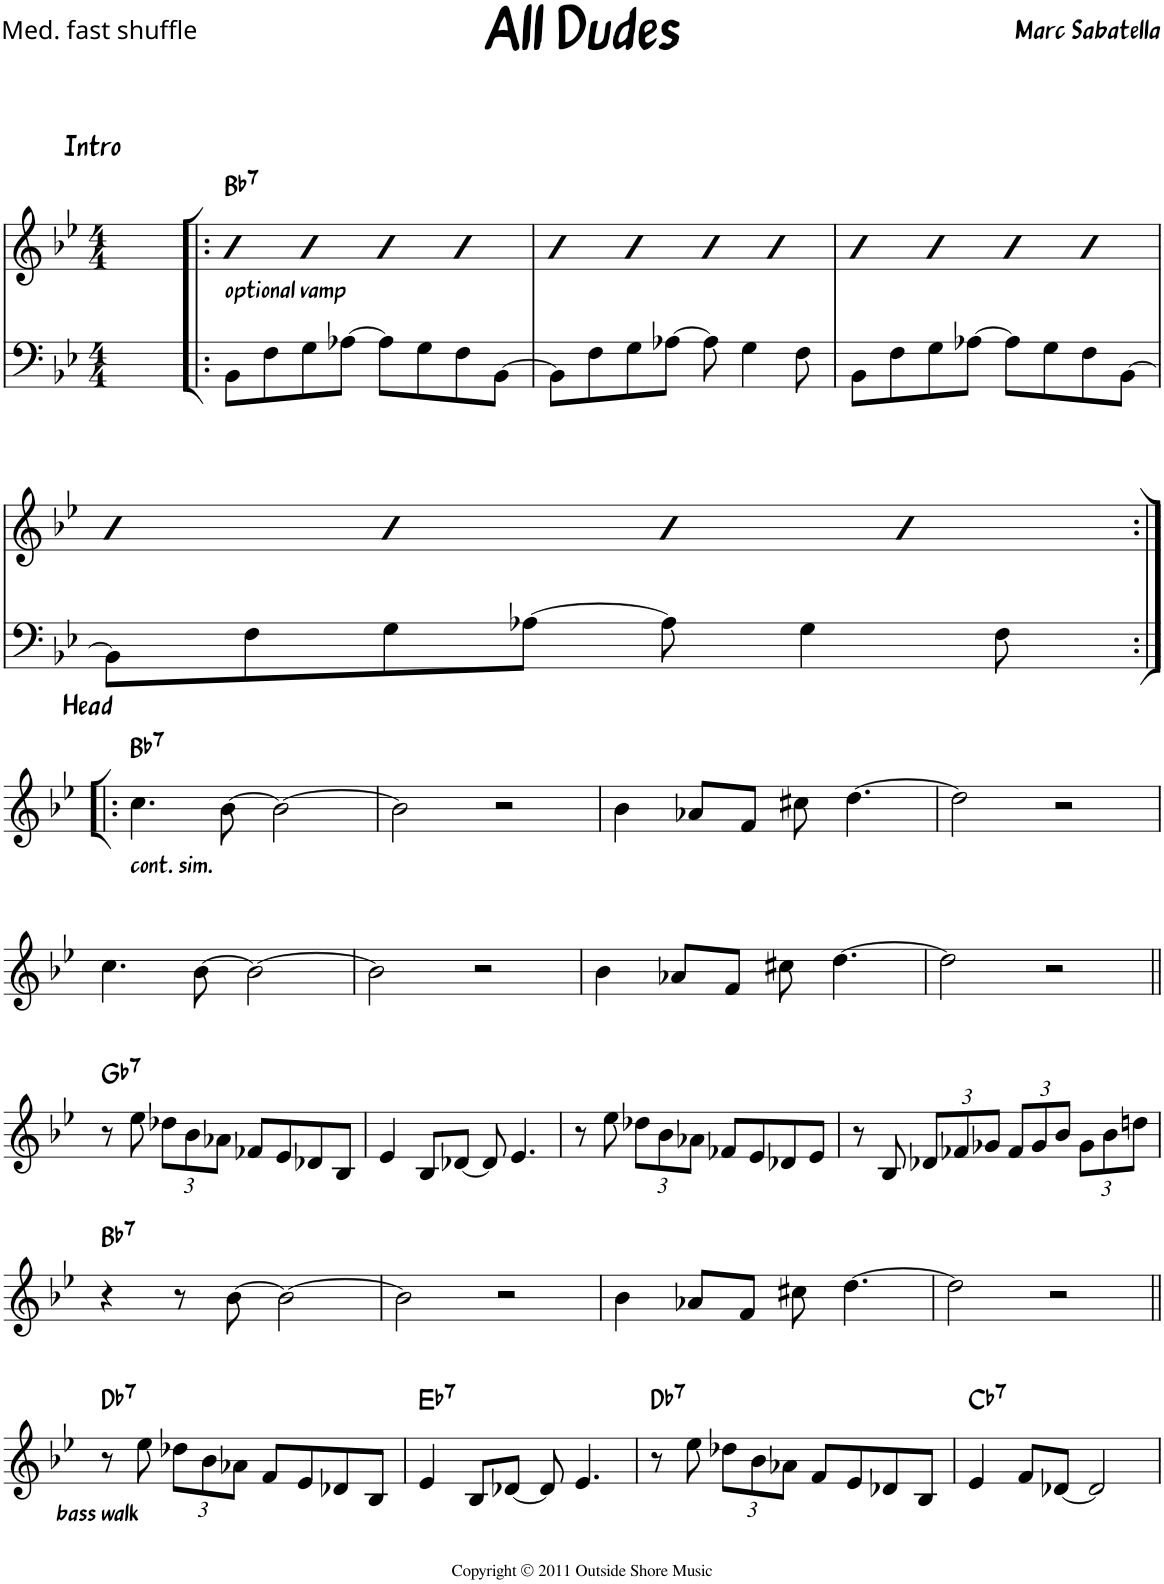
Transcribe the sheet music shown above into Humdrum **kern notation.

**kern	**kern	**harte
*part2	*part1	*part1
*staff2	*staff1	*
*I"Piano	*I"Piano	*
*I'Pno	*I'Pno	*
*clefF4	*clefG2	*
*k[b-e-]	*k[b-e-]	*
*M4/4	*M4/4	*
=1	=1	=1
!	!LO:TX:a:B:t=Intro	!
4ryy	4ryy	.
=2!|:	=2!|:	=2!|:
!	!LO:TX:b:t=optional vamp	!LO:H:kt=7
8BB-\L	4b-	Bb:7
8F\	.	.
8G\	4b-	.
[8A-X\J	.	.
8A-\L]	4b-	.
8G\	.	.
8F\	4b-	.
[8BB-\J	.	.
=3	=3	=3
8BB-\L]	4b-	.
8F\	.	.
8G\	4b-	.
[8A-X\J	.	.
8A-\]	4b-	.
4G\	.	.
.	4b-	.
8F\	.	.
=4	=4	=4
8BB-\L	4b-	.
8F\	.	.
8G\	4b-	.
[8A-X\J	.	.
8A-\L]	4b-	.
8G\	.	.
8F\	4b-	.
[8BB-\J	.	.
!!LO:LB:g=z
=5	=5	=5
8BB-\L]	4b-	.
8F\	.	.
8G\	4b-	.
[8A-X\J	.	.
8A-\]	4b-	.
4G\	.	.
.	4b-	.
8F\	.	.
!!LO:LB:g=z
=6:|!|:	=6:|!|:	=6:|!|:
!	!LO:TX:b:t=cont. sim.	!
!	!LO:TX:a:B:t=Head	!LO:H:kt=7
1r	4.cc\	Bb:7
.	[8b-\	.
.	2b-\_	.
=7	=7	=7
1r	2b-\]	.
.	2r	.
=8	=8	=8
1r	4b-\	.
.	8a-X/L	.
.	8f/J	.
.	8cc#X\	.
.	[4.dd\	.
=9	=9	=9
1r	2dd\]	.
.	2r	.
!!LO:LB:g=z
=10	=10	=10
1r	4.cc\	.
.	[8b-\	.
.	2b-\_	.
=11	=11	=11
1r	2b-\]	.
.	2r	.
=12	=12	=12
1r	4b-\	.
.	8a-X/L	.
.	8f/J	.
.	8cc#X\	.
.	[4.dd\	.
=13	=13	=13
1r	2dd\]	.
.	2r	.
!!LO:LB:g=z
=14||	=14||	=14||
!	!	!LO:H:kt=7
1r	8r	Gb:7
.	8ee-\	.
*	*Xbrackettup	*
.	12dd-X\L	.
.	12b-\	.
.	12a-X\J	.
.	8f-X/L	.
.	8e-/	.
.	8d-X/	.
.	8B-/J	.
=15	=15	=15
1r	4e-/	.
.	8B-/L	.
.	[8d-X/J	.
.	8d-/]	.
.	4.e-/	.
=16	=16	=16
1r	8r	.
.	8ee-\	.
.	12dd-X\L	.
.	12b-\	.
.	12a-X\J	.
.	8f-X/L	.
.	8e-/	.
.	8d-X/	.
.	8e-/J	.
=17	=17	=17
1r	8r	.
.	8B-/	.
.	12d-X/L	.
.	12f-X/	.
.	12g-X/J	.
.	12f-/L	.
.	12g-/	.
.	12b-/J	.
.	12g-\L	.
.	12b-\	.
.	12ddn\J	.
!!LO:LB:g=z
=18	=18	=18
!	!	!LO:H:kt=7
1r	4r	Bb:7
.	8r	.
.	[8b-\	.
.	2b-\_	.
=19	=19	=19
1r	2b-\]	.
.	2r	.
=20	=20	=20
1r	4b-\	.
.	8a-X/L	.
.	8f/J	.
.	8cc#X\	.
.	[4.dd\	.
=21	=21	=21
1r	2dd\]	.
.	2r	.
!!LO:LB:g=z
=22||	=22||	=22||
!	!LO:TX:b:t=bass walk	!LO:H:kt=7
1r	8r	Db:7
.	8ee-\	.
.	12dd-X\L	.
.	12b-\	.
.	12a-X\J	.
.	8f/L	.
.	8e-/	.
.	8d-X/	.
.	8B-/J	.
=23	=23	=23
!	!	!LO:H:kt=7
1r	4e-/	Eb:7
.	8B-/L	.
.	[8d-X/J	.
.	8d-/]	.
.	4.e-/	.
=24	=24	=24
!	!	!LO:H:kt=7
1r	8r	Db:7
.	8ee-\	.
.	12dd-X\L	.
.	12b-\	.
.	12a-X\J	.
.	8f/L	.
.	8e-/	.
.	8d-X/	.
.	8B-/J	.
=25	=25	=25
!	!	!LO:H:kt=7
1r	4e-/	Cb:7
.	8f/L	.
.	[8d-X/J	.
.	2d-/]	.
=	=	=
*-	*-	*-
